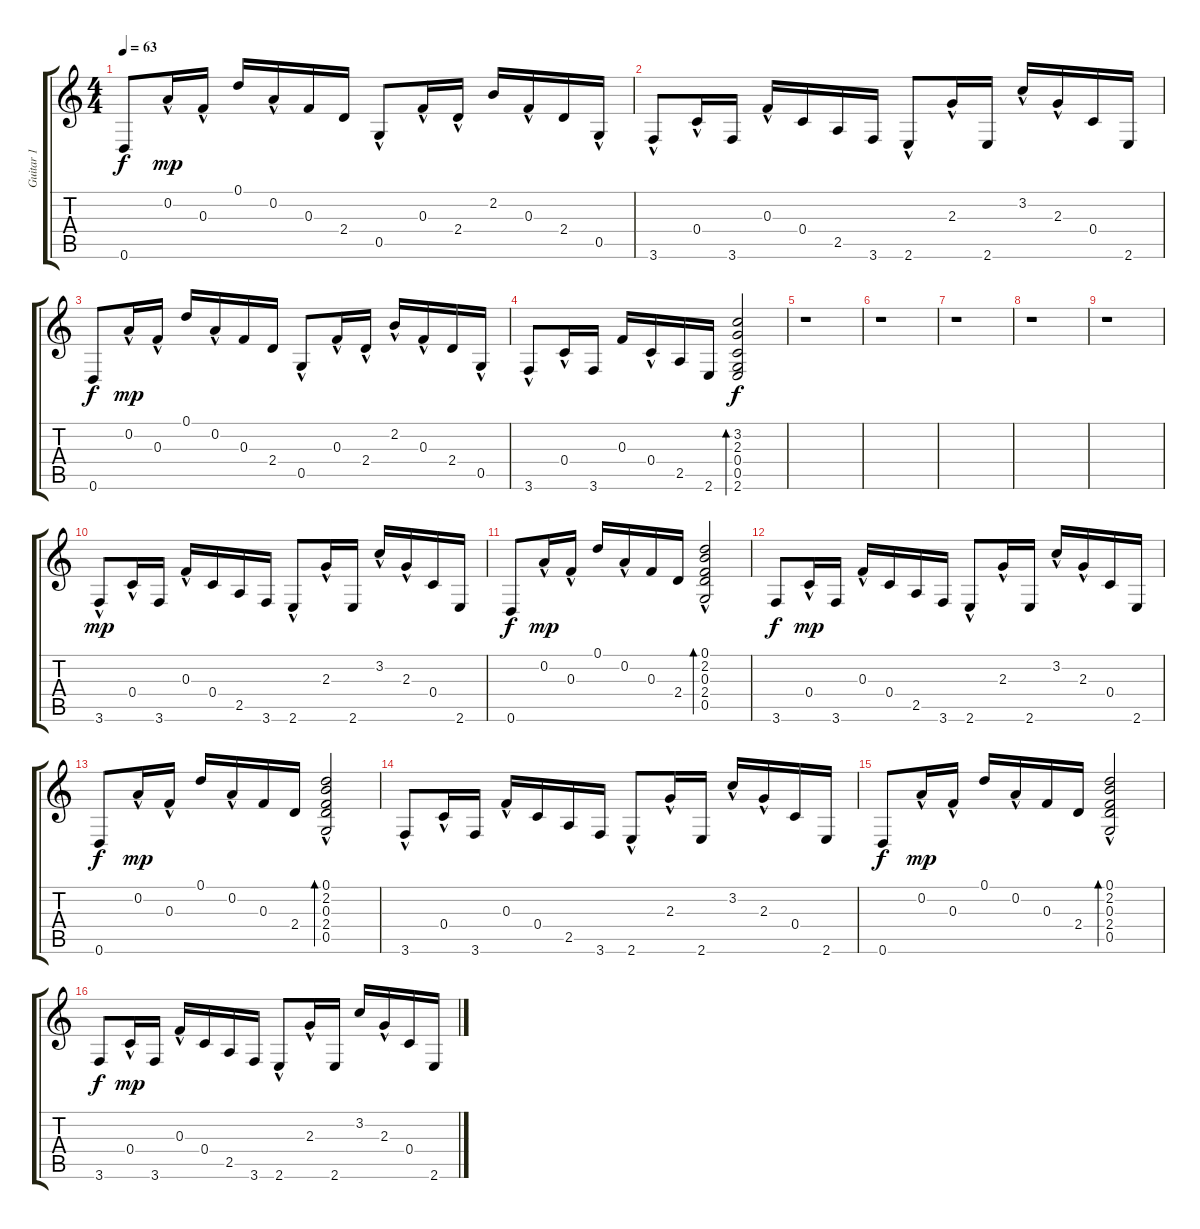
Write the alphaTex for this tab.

\track ("Guitar 1" "Guitar 1") {instrument electricguitarclean}
\staff {score tabs}
\tuning (D4 A3 F3 C3 G2 D2) {hide}
\ts (4 4)
\tempo 63
\clef g2
\ks c
0.6.8{dy f instrument electricguitarclean} 0.2{hac}.16{dy mp} 0.3{hac}.16 0.1.16 0.2{hac}.16 0.3.16 2.4.16 0.5{hac}.8 0.3{hac}.16 2.4{hac}.16 2.2.16 0.3{hac}.16 2.4.16 0.5{hac}.16 |
3.6{hac}.8 0.4{hac}.16 3.6.16 0.3{hac}.16 0.4.16 2.5.16 3.6.16 2.6{hac}.8 2.3{hac}.16 2.6.16 3.2{hac}.16 2.3{hac}.16 0.4.16 2.6.16 |
0.6.8{dy f} 0.2{hac}.16{dy mp} 0.3{hac}.16 0.1.16 0.2{hac}.16 0.3.16 2.4.16 0.5{hac}.8 0.3{hac}.16 2.4{hac}.16 2.2{hac}.16 0.3{hac}.16 2.4.16 0.5{hac}.16 |
3.6{hac}.8 0.4{hac}.16 3.6.16 0.3.16 0.4{hac}.16 2.5.16 2.6.16 (3.2 2.3 0.4 0.5 2.6).2{bd 120 dy f} |
r.1 |
r.1 |
r.1 |
r.1 |
r.1 |
3.6{hac}.8{dy mp} 0.4{hac}.16 3.6.16 0.3{hac}.16 0.4.16 2.5.16 3.6.16 2.6{hac}.8 2.3{hac}.16 2.6.16 3.2{hac}.16 2.3{hac}.16 0.4.16 2.6.16 |
0.6.8{dy f} 0.2{hac}.16{dy mp} 0.3{hac}.16 0.1.16 0.2{hac}.16 0.3.16 2.4.16 (0.1 2.2 0.3 2.4 0.5{hac}).2{bd 120} |
3.6.8{dy f} 0.4{hac}.16{dy mp} 3.6.16 0.3{hac}.16 0.4.16 2.5.16 3.6.16 2.6{hac}.8 2.3{hac}.16 2.6.16 3.2{hac}.16 2.3{hac}.16 0.4.16 2.6.16 |
0.6.8{dy f} 0.2{hac}.16{dy mp} 0.3{hac}.16 0.1.16 0.2{hac}.16 0.3.16 2.4.16 (0.1 2.2 0.3 2.4 0.5{hac}).2{bd 120} |
3.6{hac}.8 0.4{hac}.16 3.6.16 0.3{hac}.16 0.4.16 2.5.16 3.6.16 2.6{hac}.8 2.3{hac}.16 2.6.16 3.2{hac}.16 2.3{hac}.16 0.4.16 2.6.16 |
0.6.8{dy f} 0.2{hac}.16{dy mp} 0.3{hac}.16 0.1.16 0.2{hac}.16 0.3.16 2.4.16 (0.1 2.2 0.3 2.4 0.5{hac}).2{bd 120} |
3.6.8{dy f} 0.4{hac}.16{dy mp} 3.6.16 0.3{hac}.16 0.4.16 2.5.16 3.6.16 2.6{hac}.8 2.3{hac}.16 2.6.16 3.2.16 2.3{hac}.16 0.4.16 2.6.16
